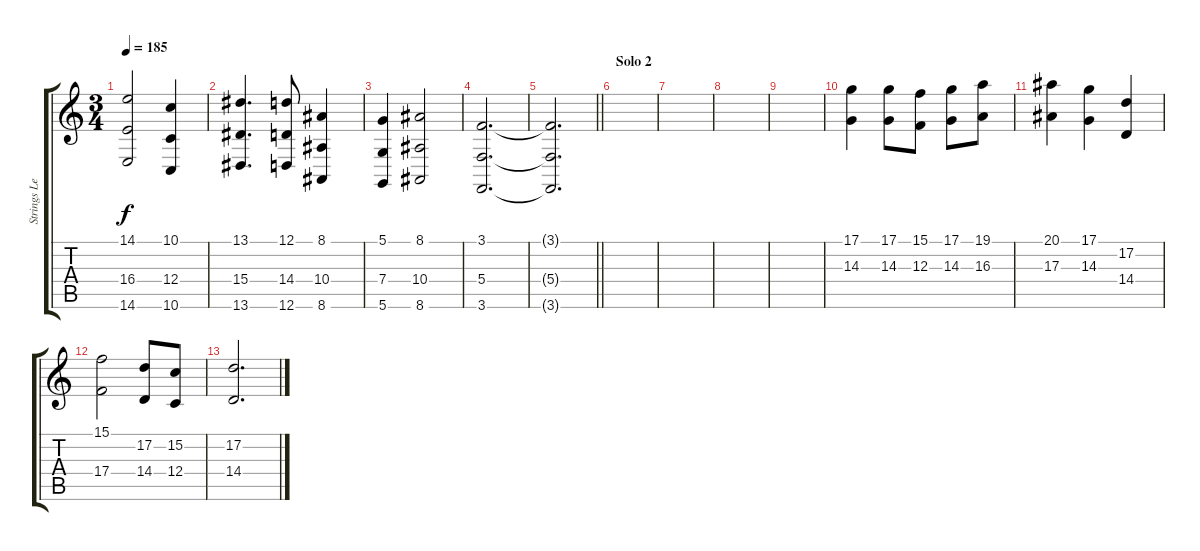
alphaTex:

\track ("Strings Lead" "Strings Le") {instrument stringensemble1}
\staff {score tabs}
\tuning (D4 A3 F3 C3 G2 D2) {hide}
\ts (3 4)
\tempo 185
\clef g2
\ks c
(14.1 16.4 14.6).2{dy f} (10.1 12.4 10.6).4 |
(13.1 15.4 13.6).4{d} (12.1 14.4 12.6).8 (8.1 10.4 8.6).4 |
(5.1 7.4 5.6).4 (8.1 10.4 8.6).2 |
(3.1 5.4 3.6).2{d} |
\barLineRight lightlight
(3.1{t} 5.4{t} 3.6{t}).2{d} |
\section ("" "Solo 2")
|
|
|
|
(17.1 14.3).4 (17.1 14.3).8 (15.1 12.3).8 (17.1 14.3).8 (19.1 16.3).8 |
(20.1 17.3).4 (17.1 14.3).4 (17.2 14.4).4 |
(15.1 17.4).2 (17.2 14.4).8 (15.2 12.4).8 |
(17.2 14.4).2{d}
